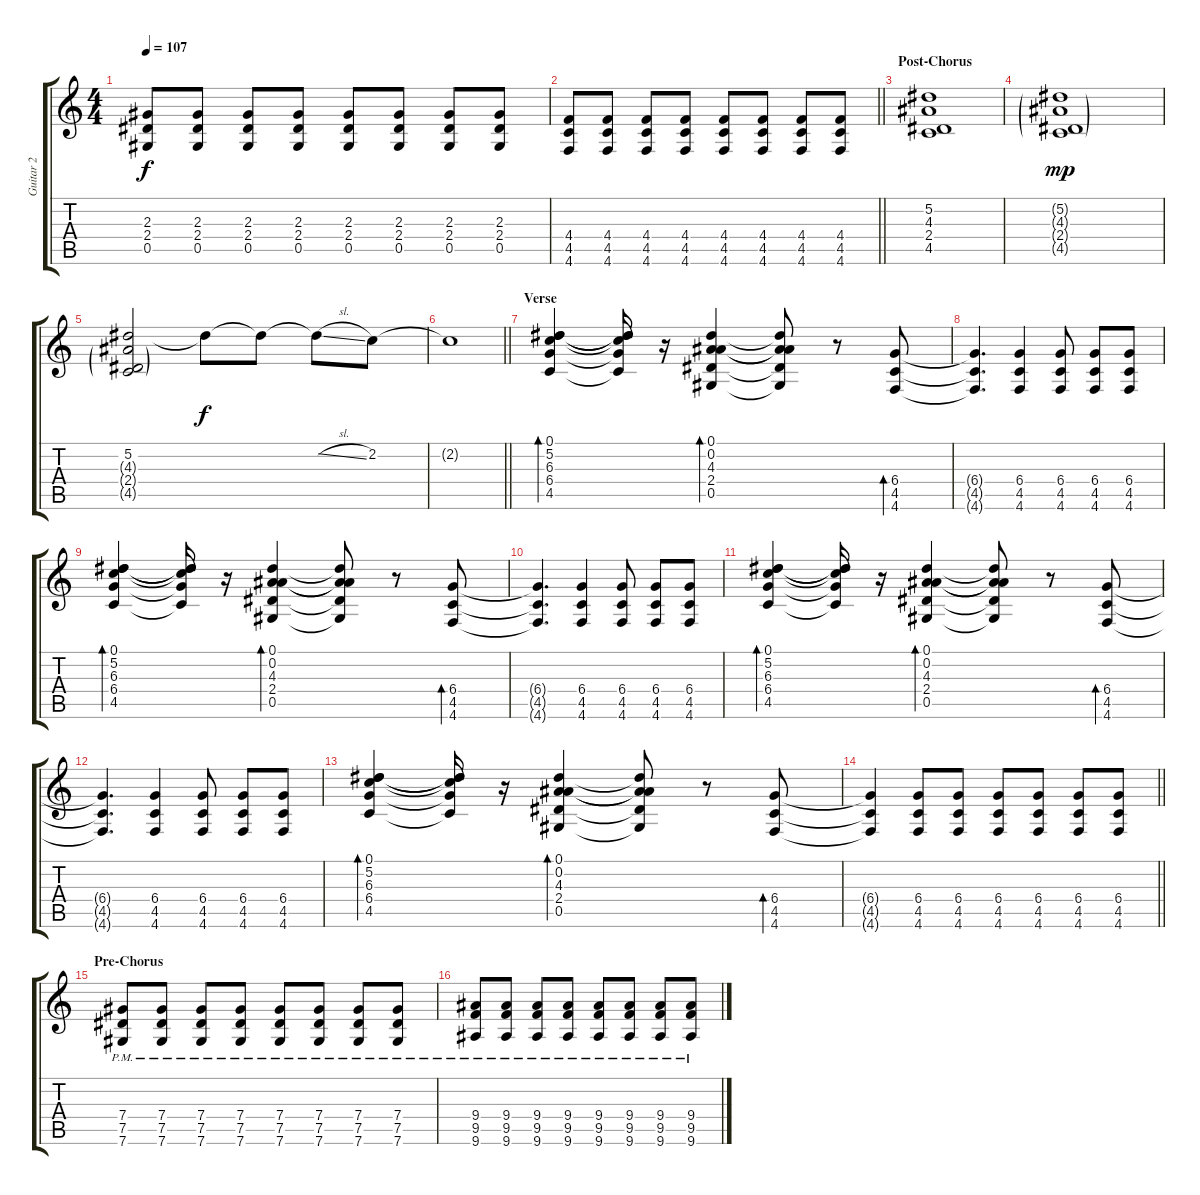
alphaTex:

\track ("Guitar 2" "Guitar 2") {instrument acousticguitarsteel}
\staff {score tabs}
\tuning (Eb4 Bb3 Gb3 Db3 Ab2 Db2) {hide}
\ts (4 4)
\tempo 107
\clef g2
\ks c
(2.3 2.4 0.5).8{dy f} (2.3 2.4 0.5).8 (2.3 2.4 0.5).8 (2.3 2.4 0.5).8 (2.3 2.4 0.5).8 (2.3 2.4 0.5).8 (2.3 2.4 0.5).8 (2.3 2.4 0.5).8 |
\barLineRight lightlight
(4.4 4.5 4.6).8 (4.4 4.5 4.6).8 (4.4 4.5 4.6).8 (4.4 4.5 4.6).8 (4.4 4.5 4.6).8 (4.4 4.5 4.6).8 (4.4 4.5 4.6).8 (4.4 4.5 4.6).8 |
\section ("" "Post-Chorus")
(5.2 4.3 2.4 4.5).1 |
(5.2{g} 4.3{g} 2.4{g} 4.5{g}).1{dy mp} |
(5.2 4.3{g} 2.4{g} 4.5{g}).2 5.2{t}.8{dy f} 5.2{t}.8 5.2{sl t}.8 2.2.8 |
\barLineRight lightlight
2.2{t}.1 |
\section ("" "Verse")
(0.1 5.2 6.3 6.4 4.5).4{bd 120 instrument acousticguitarsteel} (0.1{t} 5.2{t} 6.3{t} 6.4{t} 4.5{t}).16 r.16 (0.1 0.2 4.3 2.4 0.5).4{bd 120} (0.1{t} 0.2{t} 4.3{t} 2.4{t} 0.5{t}).8 r.8 (6.4 4.5 4.6).8{bd 120} |
(6.4{t} 4.5{t} 4.6{t}).4{d} (6.4 4.5 4.6).4 (6.4 4.5 4.6).8 (6.4 4.5 4.6).8 (6.4 4.5 4.6).8 |
(0.1 5.2 6.3 6.4 4.5).4{bd 120} (0.1{t} 5.2{t} 6.3{t} 6.4{t} 4.5{t}).16 r.16 (0.1 0.2 4.3 2.4 0.5).4{bd 120} (0.1{t} 0.2{t} 4.3{t} 2.4{t} 0.5{t}).8 r.8 (6.4 4.5 4.6).8{bd 120} |
(6.4{t} 4.5{t} 4.6{t}).4{d} (6.4 4.5 4.6).4 (6.4 4.5 4.6).8 (6.4 4.5 4.6).8 (6.4 4.5 4.6).8 |
(0.1 5.2 6.3 6.4 4.5).4{bd 120} (0.1{t} 5.2{t} 6.3{t} 6.4{t} 4.5{t}).16 r.16 (0.1 0.2 4.3 2.4 0.5).4{bd 120} (0.1{t} 0.2{t} 4.3{t} 2.4{t} 0.5{t}).8 r.8 (6.4 4.5 4.6).8{bd 120} |
(6.4{t} 4.5{t} 4.6{t}).4{d} (6.4 4.5 4.6).4 (6.4 4.5 4.6).8 (6.4 4.5 4.6).8 (6.4 4.5 4.6).8 |
(0.1 5.2 6.3 6.4 4.5).4{bd 120} (0.1{t} 5.2{t} 6.3{t} 6.4{t} 4.5{t}).16 r.16 (0.1 0.2 4.3 2.4 0.5).4{bd 120} (0.1{t} 0.2{t} 4.3{t} 2.4{t} 0.5{t}).8 r.8 (6.4 4.5 4.6).8{bd 120} |
\barLineRight lightlight
(6.4{t} 4.5{t} 4.6{t}).4 (6.4 4.5 4.6).8 (6.4 4.5 4.6).8 (6.4 4.5 4.6).8 (6.4 4.5 4.6).8 (6.4 4.5 4.6).8 (6.4 4.5 4.6).8 |
\section ("" "Pre-Chorus")
(7.4{pm} 7.5{pm} 7.6{pm}).8{instrument distortionguitar} (7.4{pm} 7.5{pm} 7.6{pm}).8 (7.4{pm} 7.5{pm} 7.6{pm}).8 (7.4{pm} 7.5{pm} 7.6{pm}).8 (7.4{pm} 7.5{pm} 7.6{pm}).8 (7.4{pm} 7.5{pm} 7.6{pm}).8 (7.4{pm} 7.5{pm} 7.6{pm}).8 (7.4{pm} 7.5{pm} 7.6{pm}).8 |
(9.4{pm} 9.5{pm} 9.6{pm}).8 (9.4{pm} 9.5{pm} 9.6{pm}).8 (9.4{pm} 9.5{pm} 9.6{pm}).8 (9.4{pm} 9.5{pm} 9.6{pm}).8 (9.4{pm} 9.5{pm} 9.6{pm}).8 (9.4{pm} 9.5{pm} 9.6{pm}).8 (9.4{pm} 9.5{pm} 9.6{pm}).8 (9.4{pm} 9.5{pm} 9.6{pm}).8
